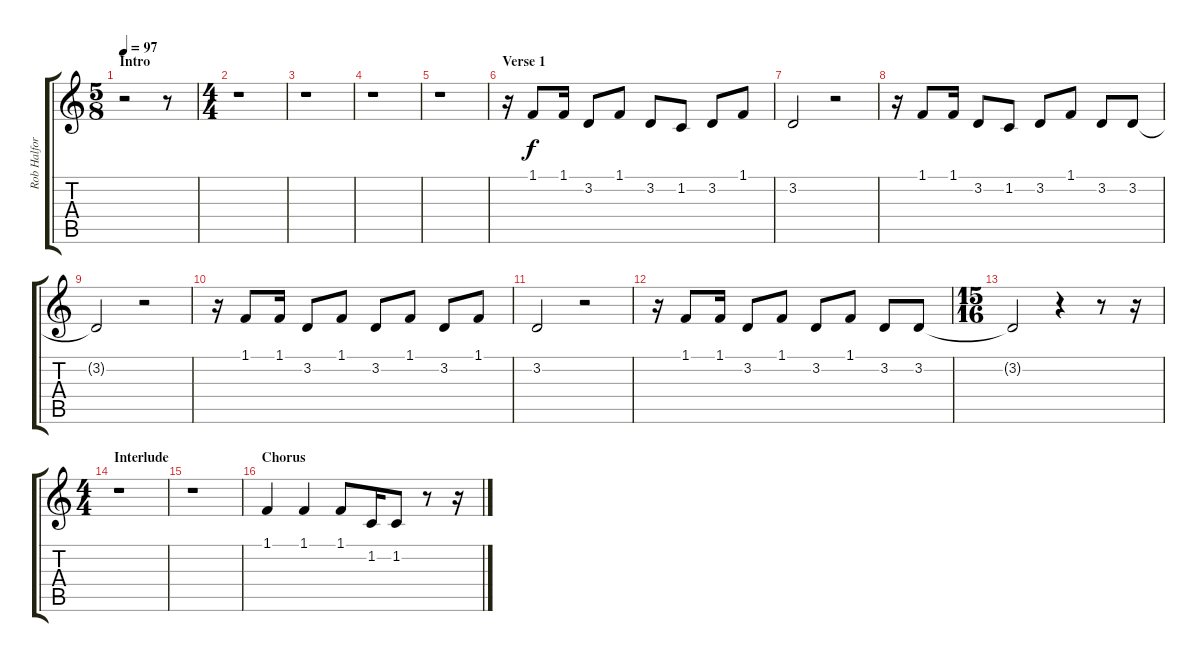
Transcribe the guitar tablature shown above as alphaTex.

\track ("Rob Halford" "Rob Halfor") {instrument lead1square}
\staff {score tabs}
\tuning (E4 B3 G3 D3 A2 E2) {hide}
\ts (5 8)
\section ("" "Intro")
\tempo 97
\clef g2
\ks c
r.2{dy f instrument lead1square} r.8 |
\ts (4 4)
r.1 |
r.1 |
r.1 |
r.1 |
\section ("" "Verse 1")
r.16 1.1.8 1.1.16 3.2.8 1.1.8 3.2.8 1.2.8 3.2.8 1.1.8 |
3.2.2 r.2 |
r.16 1.1.8 1.1.16 3.2.8 1.2.8 3.2.8 1.1.8 3.2.8 3.2.8 |
3.2{t}.2 r.2 |
r.16 1.1.8 1.1.16 3.2.8 1.1.8 3.2.8 1.1.8 3.2.8 1.1.8 |
3.2.2 r.2 |
r.16 1.1.8 1.1.16 3.2.8 1.1.8 3.2.8 1.1.8 3.2.8 3.2.8 |
\ts (15 16)
3.2{t}.2 r.4 r.8 r.16 |
\ts (4 4)
\section ("" "Interlude")
r.1 |
r.1 |
\section ("" "Chorus")
1.1.4 1.1.4 1.1.8 1.2.16 1.2.8 r.8 r.16
